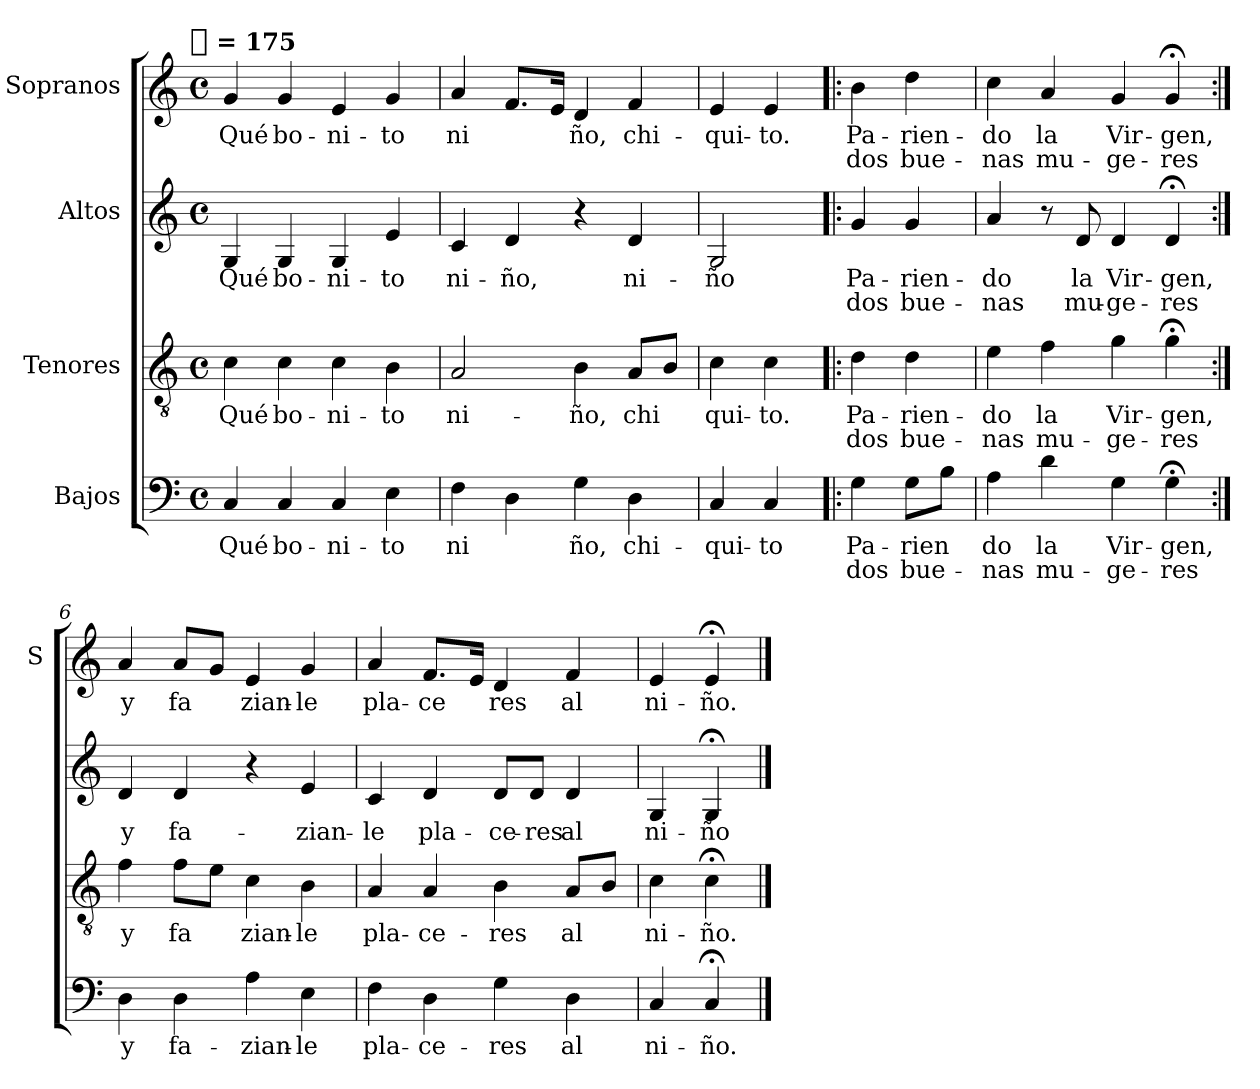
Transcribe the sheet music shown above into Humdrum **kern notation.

**kern	**text	**text	**kern	**text	**text	**kern	**text	**text	**kern	**text	**text
*part4	*part4	*part4	*part3	*part3	*part3	*part2	*part2	*part2	*part1	*part1	*part1
*staff4	*staff4	*staff4	*staff3	*staff3	*staff3	*staff2	*staff2	*staff2	*staff1	*staff1	*staff1
*I"Bajos	*	*	*I"Tenores	*	*	*I"Altos	*	*	*I"Sopranos	*	*
*	*	*	*	*	*	*	*	*	*I'S	*	*
*clefF4	*	*	*clefGv2	*	*	*clefG2	*	*	*clefG2	*	*
!!LO:TX:omd:t=[quarter] = 175
*M4/4	*	*	*M4/4	*	*	*M4/4	*	*	*M4/4	*	*
*met(c)	*	*	*met(c)	*	*	*met(c)	*	*	*met(c)	*	*
*MM175	*	*	*MM175	*	*	*MM175	*	*	*MM175	*	*
=1	=1	=1	=1	=1	=1	=1	=1	=1	=1	=1	=1
!	!LO:LY:b	!	!	!LO:LY:b	!	!	!LO:LY:b	!	!	!LO:LY:b	!
4C/	Qué	.	4c\	Qué	.	4G/	Qué	.	4g/	Qué	.
!	!LO:LY:b	!	!	!LO:LY:b	!	!	!LO:LY:b	!	!	!LO:LY:b	!
4C/	bo-	.	4c\	bo-	.	4G/	bo-	.	4g/	bo-	.
!	!LO:LY:b	!	!	!LO:LY:b	!	!	!LO:LY:b	!	!	!LO:LY:b	!
4C/	-ni-	.	4c\	-ni-	.	4G/	-ni-	.	4e/	-ni-	.
!	!LO:LY:b	!	!	!LO:LY:b	!	!	!LO:LY:b	!	!	!LO:LY:b	!
4E\	-to	.	4B\	-to	.	4e/	-to	.	4g/	-to	.
=2	=2	=2	=2	=2	=2	=2	=2	=2	=2	=2	=2
!	!LO:LY:b	!	!	!LO:LY:b	!	!	!LO:LY:b	!	!	!LO:LY:b	!
4F\	ni	.	2A/	ni-	.	4c/	ni-	.	4a/	ni	.
!	!	!	!	!	!	!	!LO:LY:b	!	!	!	!
4D\	.	.	.	.	.	4d/	-ño,	.	8.fL	.	.
.	.	.	.	.	.	.	.	.	16eJk	.	.
!	!LO:LY:b	!	!	!LO:LY:b	!	!	!	!	!	!LO:LY:b	!
4G\	ño,	.	4B\	-ño,	.	4r	.	.	4d/	ño,	.
!	!LO:LY:b	!	!	!LO:LY:b	!	!	!LO:LY:b	!	!	!LO:LY:b	!
4D\	chi-	.	8AL	chi	.	4d/	ni-	.	4f/	chi-	.
.	.	.	8BJ	.	.	.	.	.	.	.	.
=3	=3	=3	=3	=3	=3	=3	=3	=3	=3	=3	=3
!	!LO:LY:b	!	!	!LO:LY:b	!	!	!LO:LY:b	!	!	!LO:LY:b	!
4C/	-qui-	.	4c\	qui-	.	2G/	-ño	.	4e/	-qui-	.
!	!LO:LY:b	!	!	!LO:LY:b	!	!	!	!	!	!LO:LY:b	!
4C/	-to	.	4c\	-to.	.	.	.	.	4e/	-to.	.
!!LO:LB:g=z
=4!|:	=4!|:	=4!|:	=4!|:	=4!|:	=4!|:	=4!|:	=4!|:	=4!|:	=4!|:	=4!|:	=4!|:
!	!LO:LY:b	!LO:LY:b	!	!LO:LY:b	!LO:LY:b	!	!LO:LY:b	!LO:LY:b	!	!LO:LY:b	!LO:LY:b
4G\	Pa-	dos	4d\	Pa-	dos	4g/	Pa-	dos	4b\	Pa-	dos
!	!LO:LY:b	!LO:LY:b	!	!LO:LY:b	!LO:LY:b	!	!LO:LY:b	!LO:LY:b	!	!LO:LY:b	!LO:LY:b
8GL	-rien	bue-	4d\	-rien-	bue-	4g/	-rien-	bue-	4dd\	-rien-	bue-
8BJ	.	.	.	.	.	.	.	.	.	.	.
=5	=5	=5	=5	=5	=5	=5	=5	=5	=5	=5	=5
!	!LO:LY:b	!LO:LY:b	!	!LO:LY:b	!LO:LY:b	!	!LO:LY:b	!LO:LY:b	!	!LO:LY:b	!LO:LY:b
4A\	do	-nas	4e\	-do	-nas	4a/	-do	-nas	4cc\	-do	-nas
!	!LO:LY:b	!LO:LY:b	!	!LO:LY:b	!LO:LY:b	!	!	!	!	!LO:LY:b	!LO:LY:b
4d\	la	mu-	4f\	la	mu-	8r	.	.	4a/	la	mu-
!	!	!	!	!	!	!	!LO:LY:b	!LO:LY:b	!	!	!
.	.	.	.	.	.	8d/	la	mu-	.	.	.
!	!LO:LY:b	!LO:LY:b	!	!LO:LY:b	!LO:LY:b	!	!LO:LY:b	!LO:LY:b	!	!LO:LY:b	!LO:LY:b
4G\	Vir-	-ge-	4g\	Vir-	-ge-	4d/	Vir-	-ge-	4g/	Vir-	-ge-
!	!LO:LY:b	!LO:LY:b	!	!LO:LY:b	!LO:LY:b	!	!LO:LY:b	!LO:LY:b	!	!LO:LY:b	!LO:LY:b
4G;<\	-gen,	-res	4g;<\	-gen,	-res	4d;/	-gen,	-res	4g;/	-gen,	-res
!!LO:LB:g=z
=6:|!	=6:|!	=6:|!	=6:|!	=6:|!	=6:|!	=6:|!	=6:|!	=6:|!	=6:|!	=6:|!	=6:|!
!	!LO:LY:b	!	!	!LO:LY:b	!	!	!LO:LY:b	!	!	!LO:LY:b	!
4D\	y	.	4f\	y	.	4d/	y	.	4a/	y	.
!	!LO:LY:b	!	!	!LO:LY:b	!	!	!LO:LY:b	!	!	!LO:LY:b	!
4D\	fa-	.	8fL	fa	.	4d/	fa-	.	8aL	fa	.
.	.	.	8eJ	.	.	.	.	.	8gJ	.	.
!	!LO:LY:b	!	!	!LO:LY:b	!	!	!	!	!	!LO:LY:b	!
4A\	-zian-	.	4c\	zian-	.	4r	.	.	4e/	zian-	.
!	!LO:LY:b	!	!	!LO:LY:b	!	!	!LO:LY:b	!	!	!LO:LY:b	!
4E\	-le	.	4B\	-le	.	4e/	-zian-	.	4g/	-le	.
=7	=7	=7	=7	=7	=7	=7	=7	=7	=7	=7	=7
!	!LO:LY:b	!	!	!LO:LY:b	!	!	!LO:LY:b	!	!	!LO:LY:b	!
4F\	pla-	.	4A/	pla-	.	4c/	-le	.	4a/	pla-	.
!	!LO:LY:b	!	!	!LO:LY:b	!	!	!LO:LY:b	!	!	!LO:LY:b	!
4D\	-ce-	.	4A/	-ce-	.	4d/	pla-	.	8.fL	-ce	.
.	.	.	.	.	.	.	.	.	16eJk	.	.
!	!LO:LY:b	!	!	!LO:LY:b	!	!	!LO:LY:b	!	!	!LO:LY:b	!
4G\	-res	.	4B\	-res	.	8dL	-ce-	.	4d/	res	.
!	!	!	!	!	!	!	!LO:LY:b	!	!	!	!
.	.	.	.	.	.	8dJ	-res	.	.	.	.
!	!LO:LY:b	!	!	!LO:LY:b	!	!	!LO:LY:b	!	!	!LO:LY:b	!
4D\	al	.	8AL	al	.	4d/	al	.	4f/	al	.
.	.	.	8BJ	.	.	.	.	.	.	.	.
=8	=8	=8	=8	=8	=8	=8	=8	=8	=8	=8	=8
!	!LO:LY:b	!	!	!LO:LY:b	!	!	!LO:LY:b	!	!	!LO:LY:b	!
4C/	ni-	.	4c\	ni-	.	4G/	ni-	.	4e/	ni-	.
!	!LO:LY:b	!	!	!LO:LY:b	!	!	!LO:LY:b	!	!	!LO:LY:b	!
4C;/	-ño.	.	4c;<\	-ño.	.	4G;/	-ño	.	4e;/	-ño.	.
==	==	==	==	==	==	==	==	==	==	==	==
*-	*-	*-	*-	*-	*-	*-	*-	*-	*-	*-	*-
